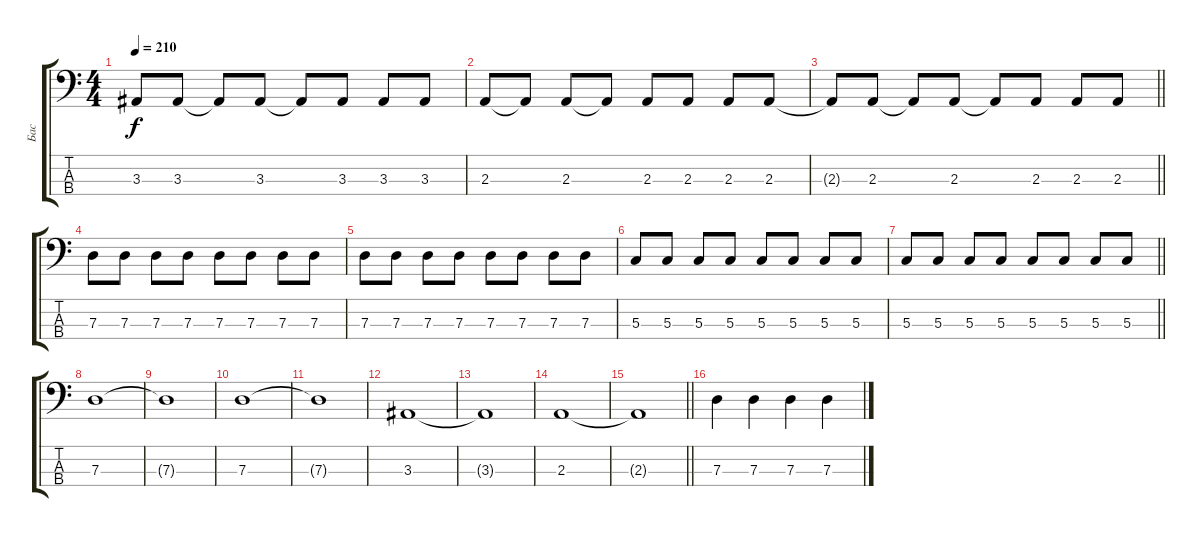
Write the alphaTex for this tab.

\track ("Бас" "Бас") {instrument electricbasspick}
\staff {score tabs}
\tuning (F2 C2 G1 C1) {hide}
\ts (4 4)
\tempo 210
\clef f4
\ks c
3.3{t}.8{dy f} 3.3.8 3.3{t}.8 3.3.8 3.3{t}.8 3.3.8 3.3.8 3.3.8 |
2.3.8 2.3{t}.8 2.3.8 2.3{t}.8 2.3.8 2.3.8 2.3.8 2.3.8 |
\barLineRight lightlight
2.3{t}.8 2.3.8 2.3{t}.8 2.3.8 2.3{t}.8 2.3.8 2.3.8 2.3.8 |
7.3.8 7.3.8 7.3.8 7.3.8 7.3.8 7.3.8 7.3.8 7.3.8 |
7.3.8 7.3.8 7.3.8 7.3.8 7.3.8 7.3.8 7.3.8 7.3.8 |
5.3.8 5.3.8 5.3.8 5.3.8 5.3.8 5.3.8 5.3.8 5.3.8 |
\barLineRight lightlight
5.3.8 5.3.8 5.3.8 5.3.8 5.3.8 5.3.8 5.3.8 5.3.8 |
7.3.1 |
7.3{t}.1 |
7.3.1 |
7.3{t}.1 |
3.3.1 |
3.3{t}.1 |
2.3.1 |
\barLineRight lightlight
2.3{t}.1 |
7.3.4 7.3.4 7.3.4 7.3.4
